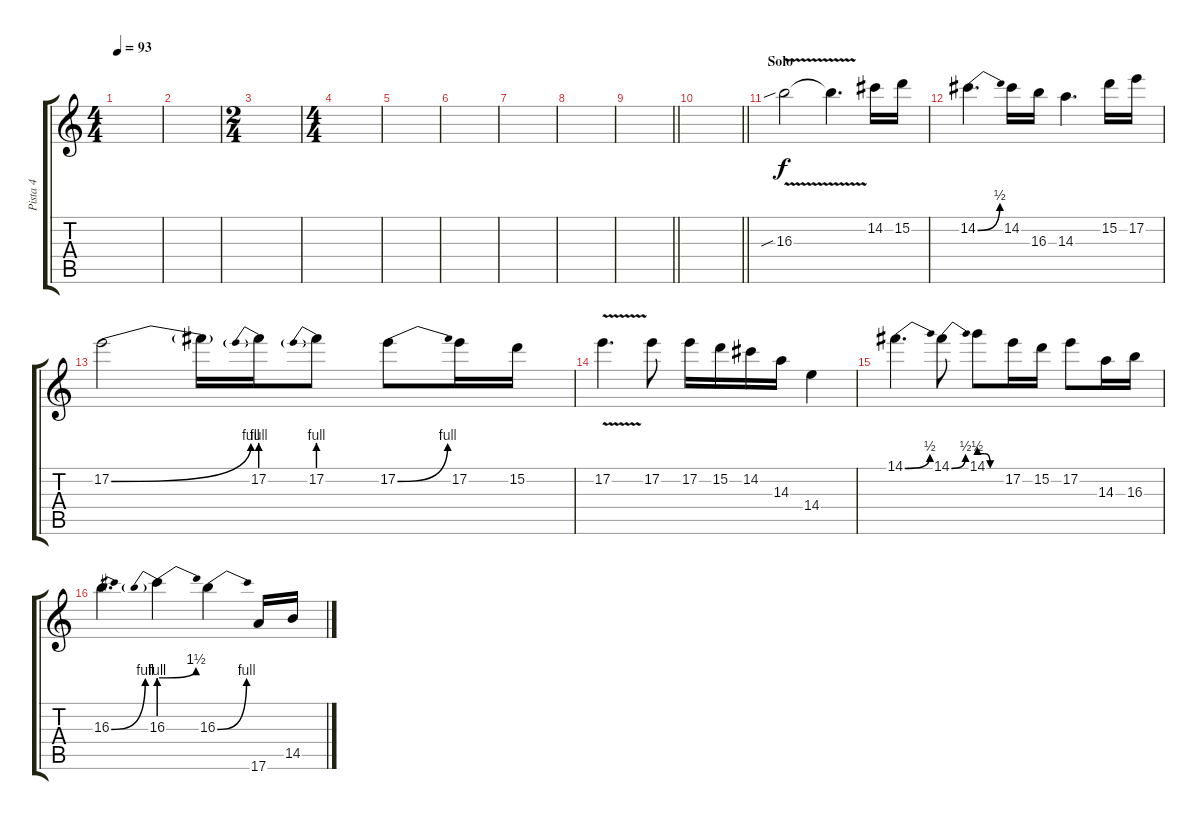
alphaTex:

\track ("Pista 4" "Pista 4") {instrument distortionguitar}
\staff {score tabs}
\tuning (E4 B3 G3 D3 A2 E2) {hide}
\ts (4 4)
\tempo 93
\clef g2
\ks c
|
|
\ts (2 4)
|
\ts (4 4)
|
|
|
|
|
\barLineRight lightlight
|
\barLineRight lightlight
|
\section ("" "Solo")
16.3{v sib}.2 16.3{t}.4{d} 14.2.16 15.2.16 |
14.2{be (bend 0 0 60 2)}.4{d} 14.2.16 16.3.16 14.3.4{d} 15.2.16 17.2.16 |
17.2{be (bend 0 0 60 4)}.2 17.2{t}.16 17.2{be (prebend 0 4 60 4)}.16 17.2{be (prebend 0 4 60 4)}.8 17.2{be (bend 0 0 60 4)}.8 17.2.16 15.2.16 |
17.2{v}.4{d} 17.2.8 17.2.16 15.2.16 14.2.16 14.3.16 14.4.4 |
14.1{be (bend 0 0 60 2)}.4{d} 14.1{be (bend 0 0 60 2)}.8 14.1{be (custom 0 2 15 2 30 0 60 0)}.8 17.2.16 15.2.16 17.2.8 14.3.16 16.3.16 |
16.3{be (bend 0 0 60 4)}.4{d} 16.3{be (prebendbend 0 4 60 6)}.4 16.3{be (bend 0 0 60 4)}.4 17.6.16 14.5.16
